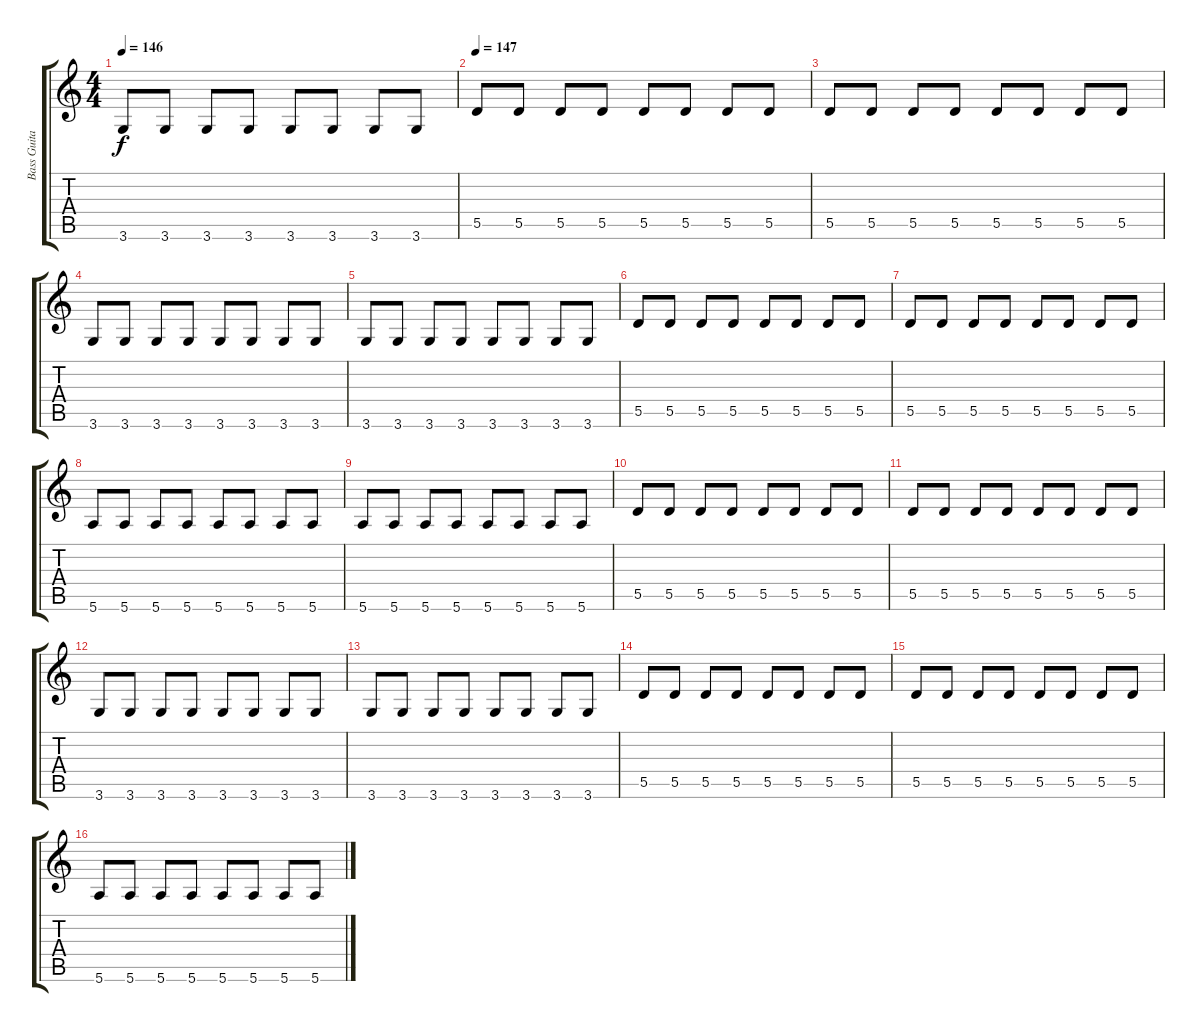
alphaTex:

\track ("Bass Guitar" "Bass Guita") {instrument electricbasspick}
\staff {score tabs}
\tuning (E4 B3 G3 D3 A2 E2) {hide}
\ts (4 4)
\tempo 146
\clef g2
\ks c
3.6.8{dy f} 3.6.8 3.6.8 3.6.8 3.6.8 3.6.8 3.6.8 3.6.8 |
\tempo 147
5.5.8 5.5.8 5.5.8 5.5.8 5.5.8 5.5.8 5.5.8 5.5.8 |
5.5.8 5.5.8 5.5.8 5.5.8 5.5.8 5.5.8 5.5.8 5.5.8 |
3.6.8 3.6.8 3.6.8 3.6.8 3.6.8 3.6.8 3.6.8 3.6.8 |
3.6.8 3.6.8 3.6.8 3.6.8 3.6.8 3.6.8 3.6.8 3.6.8 |
5.5.8 5.5.8 5.5.8 5.5.8 5.5.8 5.5.8 5.5.8 5.5.8 |
5.5.8 5.5.8 5.5.8 5.5.8 5.5.8 5.5.8 5.5.8 5.5.8 |
5.6.8 5.6.8 5.6.8 5.6.8 5.6.8 5.6.8 5.6.8 5.6.8 |
5.6.8 5.6.8 5.6.8 5.6.8 5.6.8 5.6.8 5.6.8 5.6.8 |
5.5.8 5.5.8 5.5.8 5.5.8 5.5.8 5.5.8 5.5.8 5.5.8 |
5.5.8 5.5.8 5.5.8 5.5.8 5.5.8 5.5.8 5.5.8 5.5.8 |
3.6.8 3.6.8 3.6.8 3.6.8 3.6.8 3.6.8 3.6.8 3.6.8 |
3.6.8 3.6.8 3.6.8 3.6.8 3.6.8 3.6.8 3.6.8 3.6.8 |
5.5.8 5.5.8 5.5.8 5.5.8 5.5.8 5.5.8 5.5.8 5.5.8 |
5.5.8 5.5.8 5.5.8 5.5.8 5.5.8 5.5.8 5.5.8 5.5.8 |
5.6.8 5.6.8 5.6.8 5.6.8 5.6.8 5.6.8 5.6.8 5.6.8
